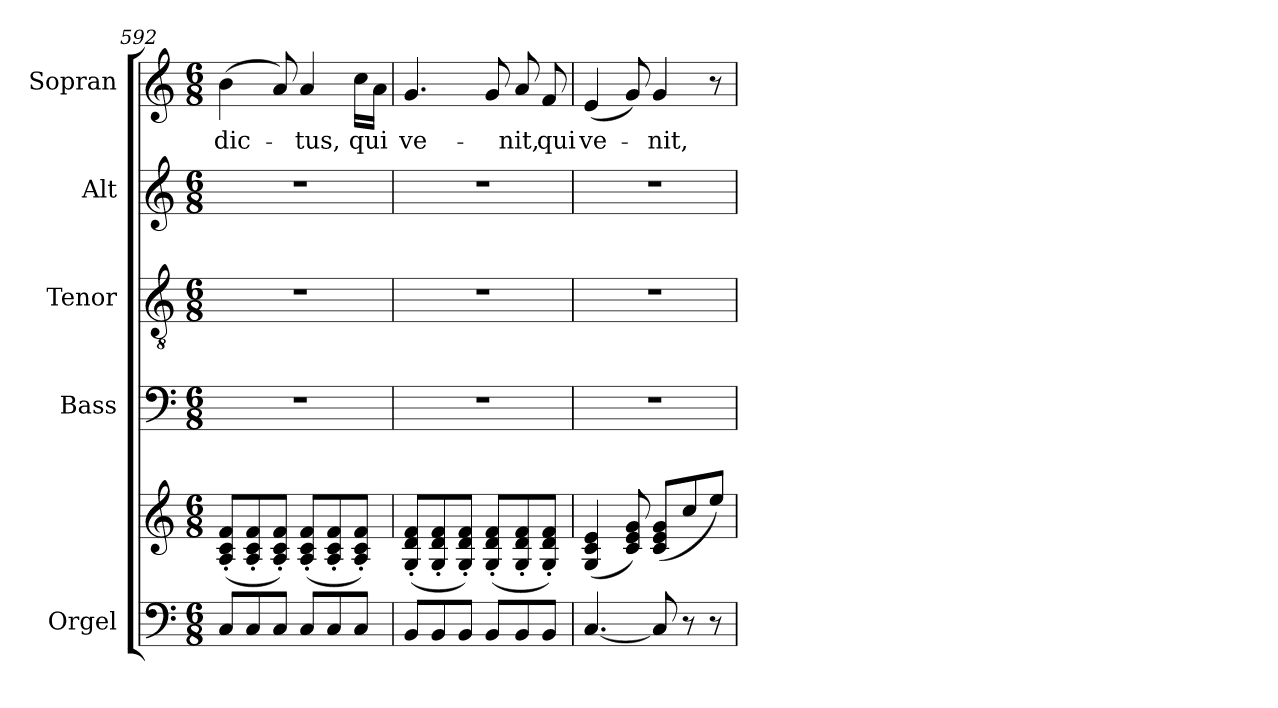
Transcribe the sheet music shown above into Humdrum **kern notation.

**kern	**kern	**kern	**kern	**kern	**kern	**text
*part5	*part5	*part4	*part3	*part2	*part1	*part1
*staff6	*staff5	*staff4	*staff3	*staff2	*staff1	*staff1
*I"Orgel	*	*I"Bass	*I"Tenor	*I"Alt	*I"Sopran	*
*I'Org.	*	*I'B.	*I'T.	*I'A.	*I'S.	*
*clefF4	*clefG2	*clefF4	*clefGv2	*clefG2	*clefG2	*
*k[]	*k[]	*k[]	*k[]	*k[]	*k[]	*
*C:	*C:	*C:	*C:	*C:	*C:	*
*M6/8	*M6/8	*M6/8	*M6/8	*M6/8	*M6/8	*
=592	=592	=592	=592	=592	=592	=592
!	!	!	!	!	!	!LO:LY:b
8C/L	(<8A/'< 8c/'< 8f/'<L	2.r	2.r	2.r	(>4b\	-dic-
8C/	8A/'< 8c/'< 8f/'<	.	.	.	.	.
8C/J	8A/'< 8c/'< 8f/'<J)	.	.	.	8a/)	.
!	!	!	!	!	!	!LO:LY:b
8C/L	(<8A/'< 8c/'< 8f/'<L	.	.	.	4a/	-tus,
8C/	8A/'< 8c/'< 8f/'<	.	.	.	.	.
!	!	!	!	!	!	!LO:LY:b
8C/J	8A/'< 8c/'< 8f/'<J)	.	.	.	16cc\LL	qui
.	.	.	.	.	16a\JJ	.
=593	=593	=593	=593	=593	=593	=593
!	!	!	!	!	!	!LO:LY:b
8BB/L	(<8G/'< 8d/'< 8f/'<L	2.r	2.r	2.r	4.g/	ve-
8BB/	8G/'< 8d/'< 8f/'<	.	.	.	.	.
8BB/J	8G/'< 8d/'< 8f/'<J)	.	.	.	.	.
8BB/L	(<8G/'< 8d/'< 8f/'<L	.	.	.	8g/	.
!	!	!	!	!	!	!LO:LY:b
8BB/	8G/'< 8d/'< 8f/'<	.	.	.	8a/	-nit,
!	!	!	!	!	!	!LO:LY:b
8BB/J	8G/'< 8d/'< 8f/'<J)	.	.	.	8f/	qui
=594	=594	=594	=594	=594	=594	=594
!	!	!	!	!	!	!LO:LY:b
[4.C/	(<4G/ 4c/ 4e/	2.r	2.r	2.r	(<4e/	ve-
.	8c/ 8e/ 8g/)	.	.	.	8g/)	.
!	!	!	!	!	!	!LO:LY:b
8C/]	(<8c/ 8e/ 8g/L	.	.	.	4g/	-nit,
8r	8cc/	.	.	.	.	.
8r	8ee/J)	.	.	.	8r	.
=	=	=	=	=	=	=
*-	*-	*-	*-	*-	*-	*-
